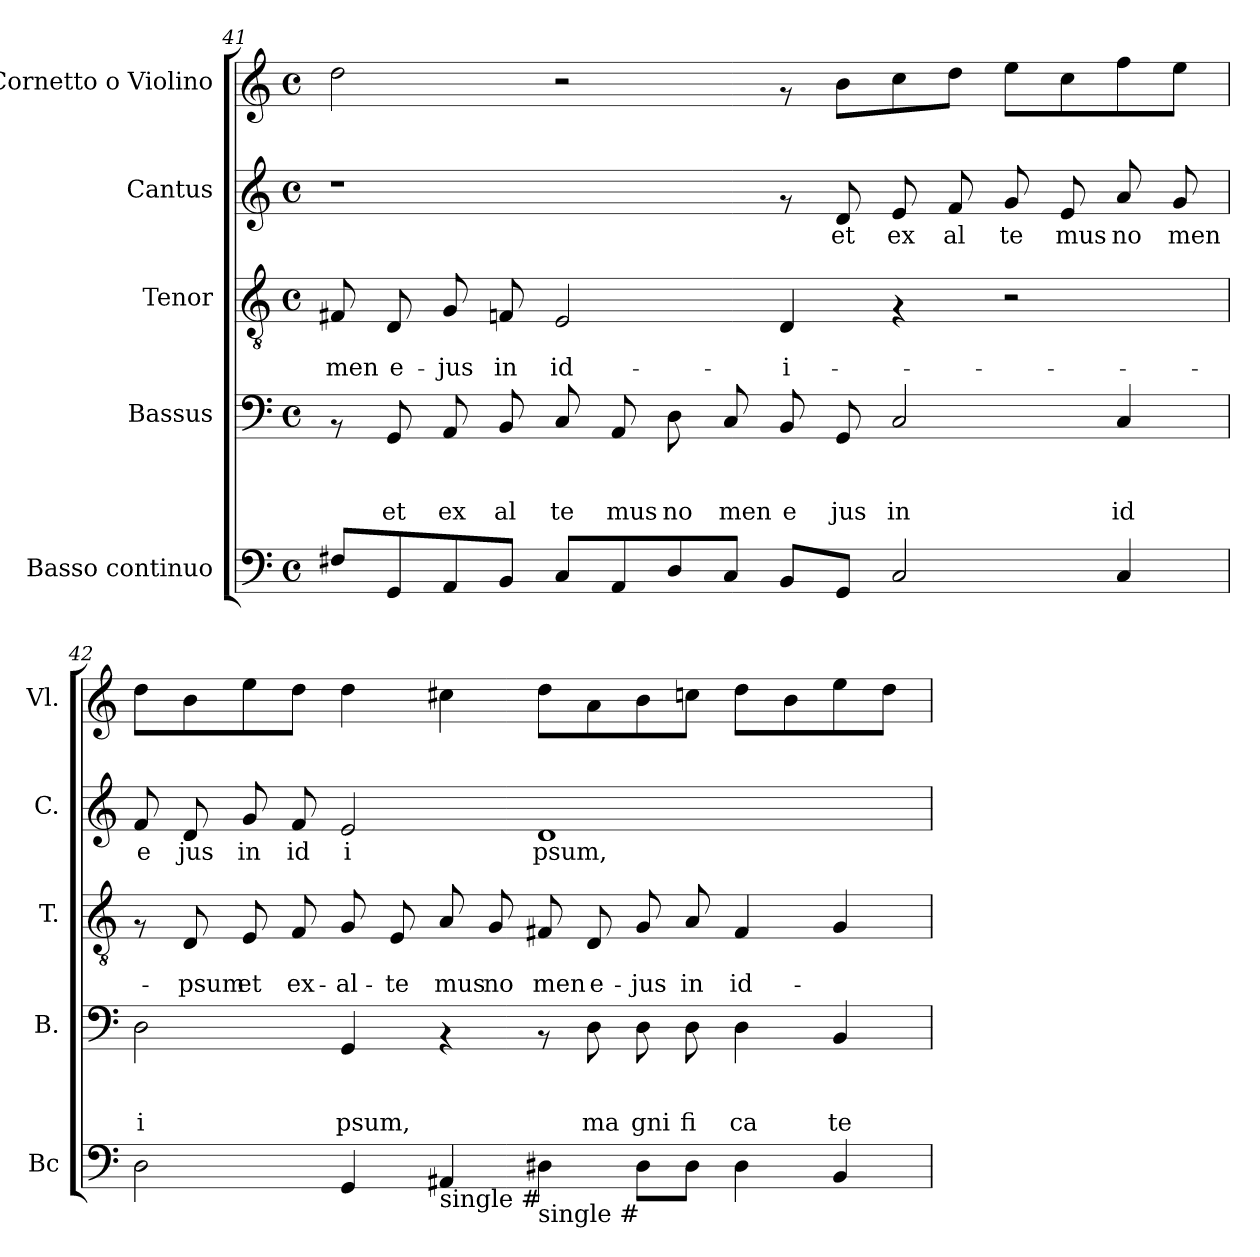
**kern	**kern	**text	**text	**text	**kern	**text	**text	**kern	**text	**kern
*part5	*part4	*part4	*part4	*part4	*part3	*part3	*part3	*part2	*part2	*part1
*staff5	*staff4	*staff4	*staff4	*staff4	*staff3	*staff3	*staff3	*staff2	*staff2	*staff1
*I"Basso continuo	*I"Bassus	*	*	*	*I"Tenor	*	*	*I"Cantus	*	*I"Cornetto o Violino
*I'Bc	*I'B.	*	*	*	*I'T.	*	*	*I'C.	*	*I'Vl.
!!LO:PB:g=z
*clefF4	*clefF4	*	*	*	*clefGv2	*	*	*clefG2	*	*clefG2
*ITrd7c12	*	*	*	*	*	*	*	*	*	*
*k[]	*k[]	*	*	*	*k[]	*	*	*k[]	*	*k[]
*C:	*C:	*	*	*	*C:	*	*	*C:	*	*C:
*M4/4	*M4/4	*	*	*	*M4/4	*	*	*M4/4	*	*M4/4
*met(c)	*met(c)	*	*	*	*met(c)	*	*	*met(c)	*	*met(c)
=41	=41	=41	=41	=41	=41	=41	=41	=41	=41	=41
!	!	!	!	!	!	!	!LO:LY:b	!	!	!
8FF#X/L	8rAA	.	.	.	8F#X/	.	men	1r	.	2dd\
!	!	!	!	!LO:LY:b	!	!	!LO:LY:b	!	!	!
8GGG/	8GG/	.	.	et	8D/	.	e-	.	.	.
!	!	!	!	!LO:LY:b	!	!	!LO:LY:b	!	!	!
8AAA/	8AA/	.	.	ex	8G/	.	-jus	.	.	.
!	!	!	!	!LO:LY:b	!	!	!LO:LY:b	!	!	!
8BBB/J	8BB/	.	.	al	8Fn/	.	in	.	.	.
!	!	!	!	!LO:LY:b	!	!	!LO:LY:b	!	!	!
8CC/L	8C/	.	.	te	2E/	.	id-	.	.	2r
!	!	!	!	!LO:LY:b	!	!	!	!	!	!
8AAA/	8AA/	.	.	mus	.	.	.	.	.	.
!	!	!	!	!LO:LY:b	!	!	!	!	!	!
8DD/	8D\	.	.	no	.	.	.	.	.	.
!	!	!	!	!LO:LY:b	!	!	!	!	!	!
8CC/J	8C/	.	.	men	.	.	.	.	.	.
!	!	!	!	!LO:LY:b	!	!	!LO:LY:b	!	!	!
8BBB/L	8BB/	.	.	e	4D/	.	-i-	8rf	.	8rf
!	!	!	!	!LO:LY:b	!	!	!	!	!LO:LY:b	!
8GGG/J	8GG/	.	.	jus	.	.	.	8d/	et	8b\L
!	!	!	!	!LO:LY:b	!	!	!	!	!LO:LY:b	!
2CC/	2C/	.	.	in	4rF	.	.	8e/	ex	8cc\
!	!	!	!	!	!	!	!	!	!LO:LY:b	!
.	.	.	.	.	.	.	.	8f/	al	8dd\J
!	!	!	!	!	!	!	!	!	!LO:LY:b	!
.	.	.	.	.	2r	.	.	8g/	te	8ee\L
!	!	!	!	!	!	!	!	!	!LO:LY:b	!
.	.	.	.	.	.	.	.	8e/	mus	8cc\
!	!	!	!	!LO:LY:b	!	!	!	!	!LO:LY:b	!
4CC/	4C/	.	.	id	.	.	.	8a/	no	8ff\
!	!	!	!	!	!	!	!	!	!LO:LY:b	!
.	.	.	.	.	.	.	.	8g/	men	8ee\J
=42	=42	=42	=42	=42	=42	=42	=42	=42	=42	=42
!	!	!	!	!LO:LY:b	!	!	!	!	!LO:LY:b	!
2DD\	2D\	.	.	i	8rF	.	.	8f/	e	8dd\L
!	!	!	!	!	!	!	!LO:LY:b	!	!LO:LY:b	!
.	.	.	.	.	8D/	.	-psum	8d/	jus	8b\
!	!	!	!	!	!	!	!LO:LY:b	!	!LO:LY:b	!
.	.	.	.	.	8E/	.	et	8g/	in	8ee\
!	!	!	!	!	!	!	!LO:LY:b	!	!LO:LY:b	!
.	.	.	.	.	8F/	.	ex-	8f/	id	8dd\J
!	!	!	!	!LO:LY:b	!	!	!LO:LY:b	!	!LO:LY:b	!
4GGG/	4GG/	.	.	psum,	8G/	.	-al-	2e/	i	4dd\
!	!	!	!	!	!	!	!LO:LY:b	!	!	!
.	.	.	.	.	8E/	.	-te	.	.	.
!LO:TX:b:t=single #	!	!	!	!	!	!	!	!	!	!
!	!	!	!	!	!	!	!LO:LY:b	!	!	!
4AAA#/	4rAA	.	.	.	8A/	.	mus	.	.	4cc#X\
!	!	!	!	!	!	!	!LO:LY:b	!	!	!
.	.	.	.	.	8G/	.	no	.	.	.
!LO:TX:b:t=single #	!	!	!	!	!	!	!	!	!	!
!	!	!	!	!	!	!	!LO:LY:b	!	!LO:LY:b	!
4DD#\	8rAA	.	.	.	8F#X/	.	men	1d	psum,	8dd\L
!	!	!	!	!LO:LY:b	!	!	!LO:LY:b	!	!	!
.	8D\	.	.	ma	8D/	.	e-	.	.	8a\
!	!	!	!	!LO:LY:b	!	!	!LO:LY:b	!	!	!
8DD#\L	8D\	.	.	gni	8G/	.	-jus	.	.	8b\
!	!	!	!	!LO:LY:b	!	!	!LO:LY:b	!	!	!
8DD#\J	8D\	.	.	fi	8A/	.	in	.	.	8ccn\J
!	!	!	!	!LO:LY:b	!	!	!LO:LY:b	!	!	!
4DD#\	4D\	.	.	ca	4F#/	.	id-	.	.	8dd\L
.	.	.	.	.	.	.	.	.	.	8b\
!	!	!	!	!LO:LY:b	!	!	!	!	!	!
4BBB/	4BB/	.	.	te	4G/	.	.	.	.	8ee\
.	.	.	.	.	.	.	.	.	.	8dd\J
=	=	=	=	=	=	=	=	=	=	=
*-	*-	*-	*-	*-	*-	*-	*-	*-	*-	*-
